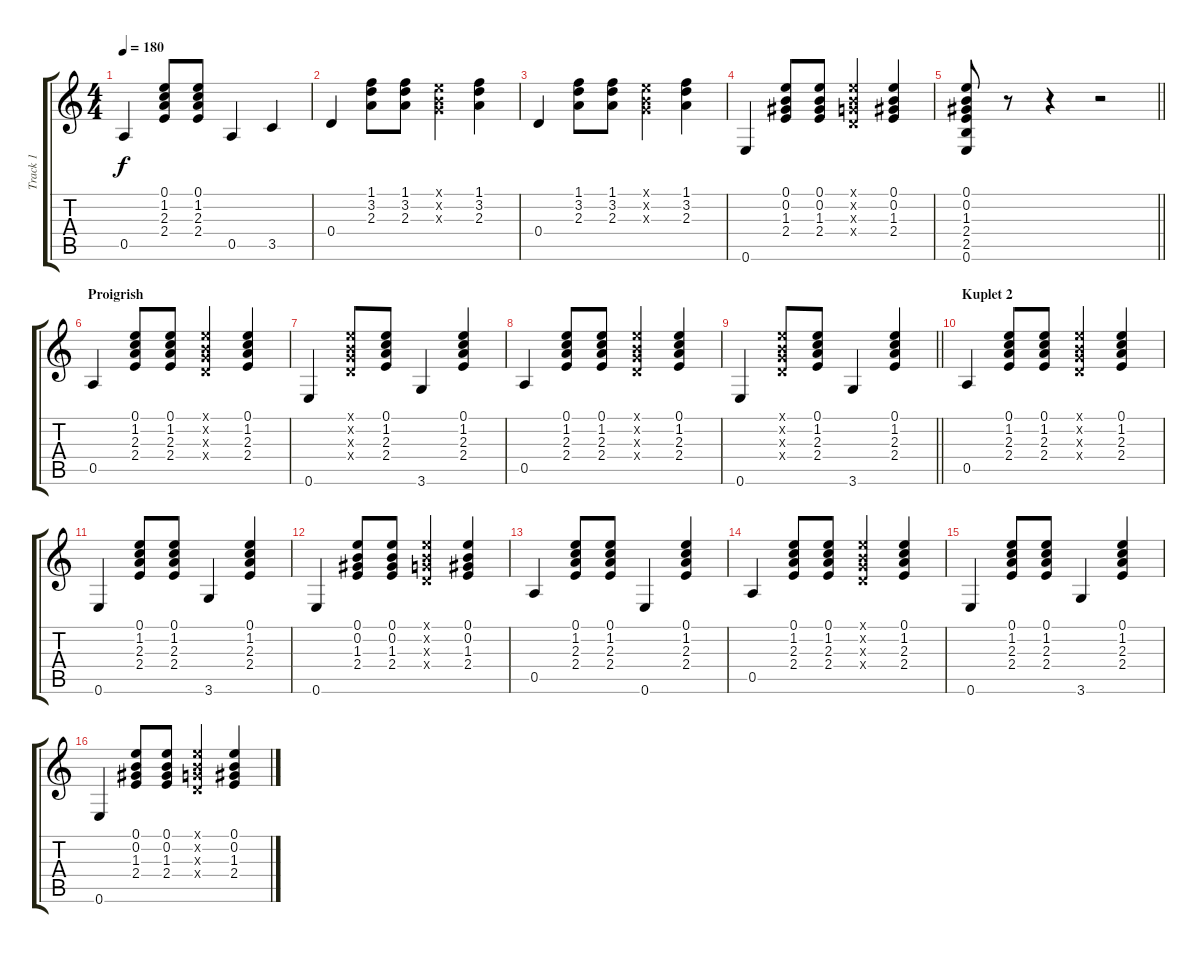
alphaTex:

\track ("Track 1" "Track 1") {instrument acousticguitarsteel}
\staff {score tabs}
\tuning (E4 B3 G3 D3 A2 E2) {hide}
\ts (4 4)
\tempo 180
\clef g2
\ks c
0.5.4{dy f} (0.1 1.2 2.3 2.4).8 (0.1 1.2 2.3 2.4).8 0.5.4 3.5.4 |
0.4.4 (1.1 3.2 2.3).8 (1.1 3.2 2.3).8 (0.1{x} 0.2{x} 0.3{x}).4 (1.1 3.2 2.3).4 |
0.4.4 (1.1 3.2 2.3).8 (1.1 3.2 2.3).8 (0.1{x} 0.2{x} 0.3{x}).4 (1.1 3.2 2.3).4 |
0.6.4 (0.1 0.2 1.3 2.4).8 (0.1 0.2 1.3 2.4).8 (0.1{x} 0.2{x} 0.3{x} 0.4{x}).4 (0.1 0.2 1.3 2.4).4 |
\barLineRight lightlight
(0.1 0.2 1.3 2.4 2.5 0.6).8 r.8 r.4 r.2 |
\section ("" "Proigrish")
0.5.4 (0.1 1.2 2.3 2.4).8 (0.1 1.2 2.3 2.4).8 (0.1{x} 0.2{x} 0.3{x} 0.4{x}).4 (0.1 1.2 2.3 2.4).4 |
0.6.4 (0.1{x} 0.2{x} 0.3{x} 0.4{x}).8 (0.1 1.2 2.3 2.4).8 3.6.4 (0.1 1.2 2.3 2.4).4 |
0.5.4 (0.1 1.2 2.3 2.4).8 (0.1 1.2 2.3 2.4).8 (0.1{x} 0.2{x} 0.3{x} 0.4{x}).4 (0.1 1.2 2.3 2.4).4 |
\barLineRight lightlight
0.6.4 (0.1{x} 0.2{x} 0.3{x} 0.4{x}).8 (0.1 1.2 2.3 2.4).8 3.6.4 (0.1 1.2 2.3 2.4).4 |
\section ("" "Kuplet 2")
0.5.4 (0.1 1.2 2.3 2.4).8 (0.1 1.2 2.3 2.4).8 (0.1{x} 0.2{x} 0.3{x} 0.4{x}).4 (0.1 1.2 2.3 2.4).4 |
0.6.4 (0.1 1.2 2.3 2.4).8 (0.1 1.2 2.3 2.4).8 3.6.4 (0.1 1.2 2.3 2.4).4 |
0.6.4 (0.1 0.2 1.3 2.4).8 (0.1 0.2 1.3 2.4).8 (0.1{x} 0.2{x} 0.3{x} 0.4{x}).4 (0.1 0.2 1.3 2.4).4 |
0.5.4 (0.1 1.2 2.3 2.4).8 (0.1 1.2 2.3 2.4).8 0.6.4 (0.1 1.2 2.3 2.4).4 |
0.5.4 (0.1 1.2 2.3 2.4).8 (0.1 1.2 2.3 2.4).8 (0.1{x} 0.2{x} 0.3{x} 0.4{x}).4 (0.1 1.2 2.3 2.4).4 |
0.6.4 (0.1 1.2 2.3 2.4).8 (0.1 1.2 2.3 2.4).8 3.6.4 (0.1 1.2 2.3 2.4).4 |
0.6.4 (0.1 0.2 1.3 2.4).8 (0.1 0.2 1.3 2.4).8 (0.1{x} 0.2{x} 0.3{x} 0.4{x}).4 (0.1 0.2 1.3 2.4).4
